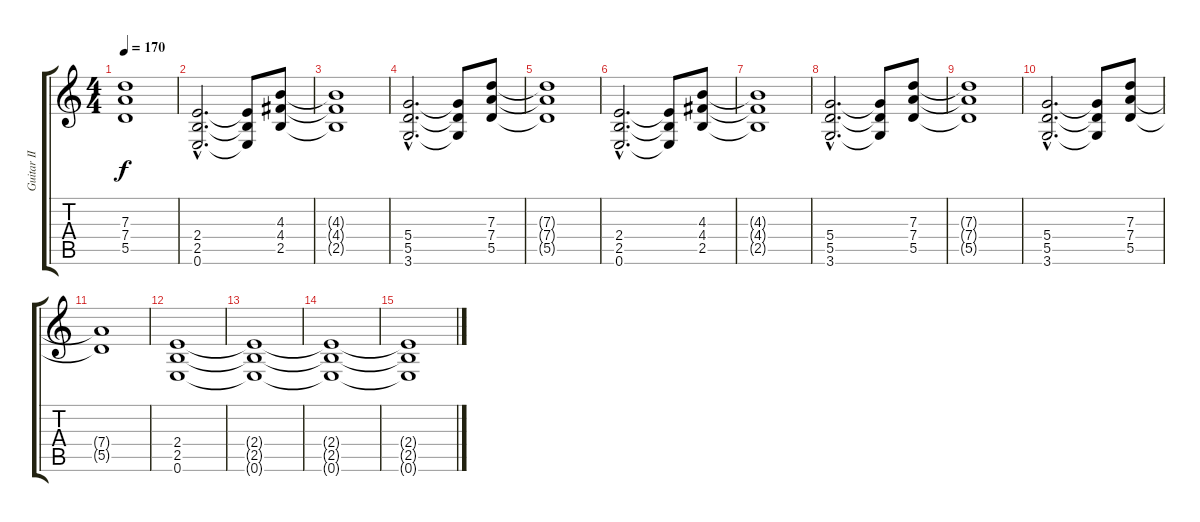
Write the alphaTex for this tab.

\track ("Guitar II" "Guitar II") {instrument distortionguitar}
\staff {score tabs}
\tuning (E4 B3 G3 D3 A2 E2) {hide}
\ts (4 4)
\tempo 170
\clef g2
\ks c
(7.3{t} 7.4{t} 5.5{t}).1{dy f} |
(2.4{hac} 2.5{hac} 0.6{hac}).2{d} (2.4{t} 2.5{t} 0.6{t}).8 (4.3 4.4 2.5).8 |
(4.3{t} 4.4{t} 2.5{t}).1 |
(5.4{hac} 5.5{hac} 3.6{hac}).2{d} (5.4{t} 5.5{t} 3.6{t}).8 (7.3 7.4 5.5).8 |
(7.3{t} 7.4{t} 5.5{t}).1 |
(2.4{hac} 2.5{hac} 0.6{hac}).2{d} (2.4{t} 2.5{t} 0.6{t}).8 (4.3 4.4 2.5).8 |
(4.3{t} 4.4{t} 2.5{t}).1 |
(5.4{hac} 5.5{hac} 3.6{hac}).2{d} (5.4{t} 5.5{t} 3.6{t}).8 (7.3 7.4 5.5).8 |
(7.3{t} 7.4{t} 5.5{t}).1 |
(5.4{hac} 5.5{hac} 3.6{hac}).2{d} (5.4{t} 5.5{t} 3.6{t}).8 (7.3 7.4 5.5).8 |
(7.4{t} 5.5{t}).1 |
(2.4 2.5 0.6).1 |
(2.4{t} 2.5{t} 0.6{t}).1 |
(2.4{t} 2.5{t} 0.6{t}).1 |
(2.4{t} 2.5{t} 0.6{t}).1
